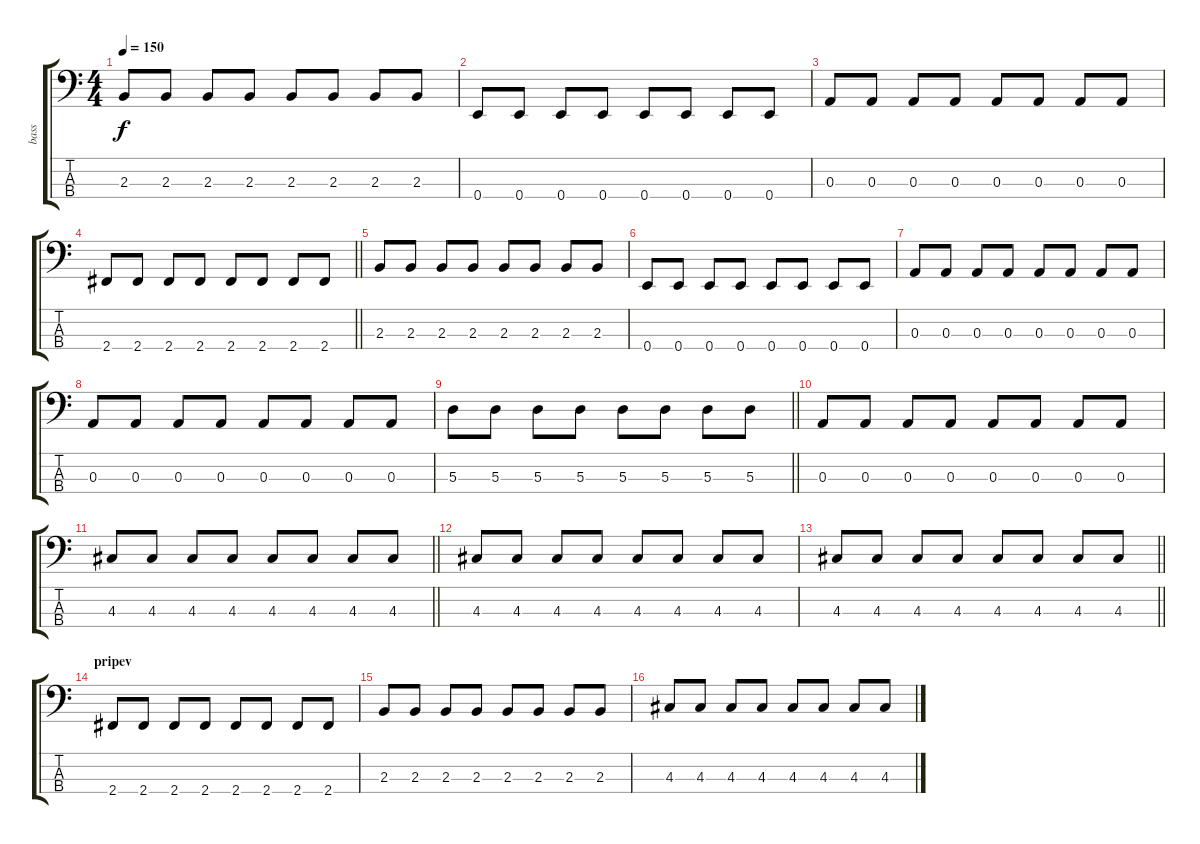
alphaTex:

\track ("bass" "bass") {instrument electricbassfinger}
\staff {score tabs}
\tuning (G2 D2 A1 E1) {hide}
\ts (4 4)
\tempo 150
\clef f4
\ks c
2.3.8{dy f} 2.3.8 2.3.8 2.3.8 2.3.8 2.3.8 2.3.8 2.3.8 |
0.4.8 0.4.8 0.4.8 0.4.8 0.4.8 0.4.8 0.4.8 0.4.8 |
0.3.8 0.3.8 0.3.8 0.3.8 0.3.8 0.3.8 0.3.8 0.3.8 |
\barLineRight lightlight
2.4.8 2.4.8 2.4.8 2.4.8 2.4.8 2.4.8 2.4.8 2.4.8 |
2.3.8 2.3.8 2.3.8 2.3.8 2.3.8 2.3.8 2.3.8 2.3.8 |
0.4.8 0.4.8 0.4.8 0.4.8 0.4.8 0.4.8 0.4.8 0.4.8 |
0.3.8 0.3.8 0.3.8 0.3.8 0.3.8 0.3.8 0.3.8 0.3.8 |
0.3.8 0.3.8 0.3.8 0.3.8 0.3.8 0.3.8 0.3.8 0.3.8 |
\barLineRight lightlight
5.3.8 5.3.8 5.3.8 5.3.8 5.3.8 5.3.8 5.3.8 5.3.8 |
0.3.8 0.3.8 0.3.8 0.3.8 0.3.8 0.3.8 0.3.8 0.3.8 |
\barLineRight lightlight
4.3.8 4.3.8 4.3.8 4.3.8 4.3.8 4.3.8 4.3.8 4.3.8 |
4.3.8 4.3.8 4.3.8 4.3.8 4.3.8 4.3.8 4.3.8 4.3.8 |
\barLineRight lightlight
4.3.8 4.3.8 4.3.8 4.3.8 4.3.8 4.3.8 4.3.8 4.3.8 |
\section ("" "pripev")
2.4.8 2.4.8 2.4.8 2.4.8 2.4.8 2.4.8 2.4.8 2.4.8 |
2.3.8 2.3.8 2.3.8 2.3.8 2.3.8 2.3.8 2.3.8 2.3.8 |
4.3.8 4.3.8 4.3.8 4.3.8 4.3.8 4.3.8 4.3.8 4.3.8
